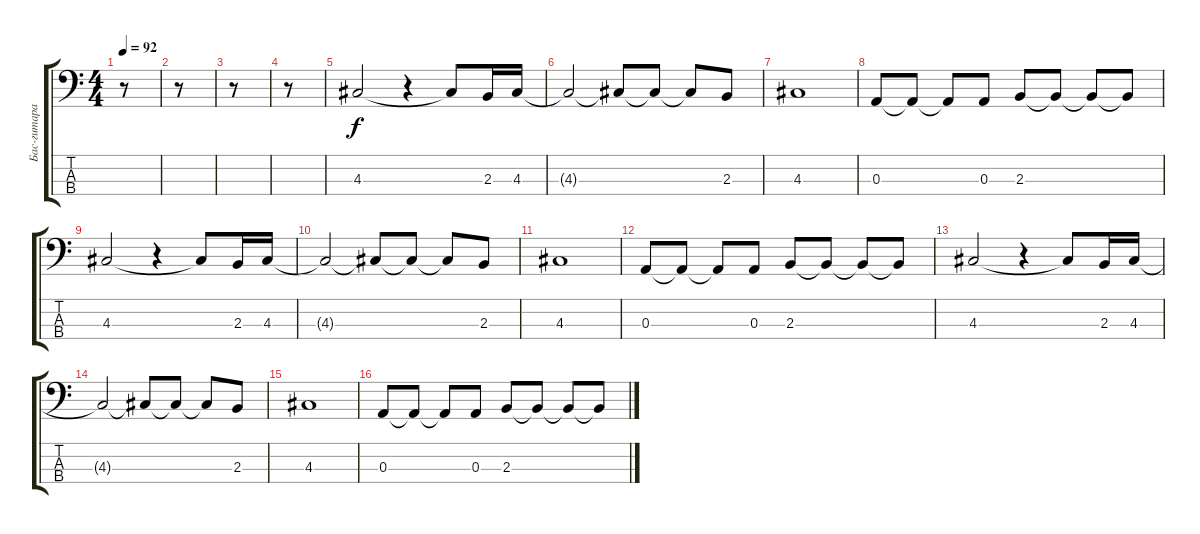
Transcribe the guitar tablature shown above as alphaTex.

\track ("Бас-гитара" "Бас-гитара") {instrument electricbassfinger}
\staff {score tabs}
\tuning (G2 D2 A1 E1) {hide}
\ts (4 4)
\tempo 92
\clef f4
\ks c
r.8{dy f instrument electricbassfinger} |
r.8 |
r.8 |
r.8 |
4.3.2 r.4 4.3{t}.8 2.3.16 4.3.16 |
4.3{t}.2 4.3{t}.8 4.3{t}.8 4.3{t}.8 2.3.8 |
4.3.1 |
0.3.8 0.3{t}.8 0.3{t}.8 0.3.8 2.3.8 2.3{t}.8 2.3{t}.8 2.3{t}.8 |
4.3.2 r.4 4.3{t}.8 2.3.16 4.3.16 |
4.3{t}.2 4.3{t}.8 4.3{t}.8 4.3{t}.8 2.3.8 |
4.3.1 |
0.3.8 0.3{t}.8 0.3{t}.8 0.3.8 2.3.8 2.3{t}.8 2.3{t}.8 2.3{t}.8 |
4.3.2 r.4 4.3{t}.8 2.3.16 4.3.16 |
4.3{t}.2 4.3{t}.8 4.3{t}.8 4.3{t}.8 2.3.8 |
4.3.1 |
0.3.8 0.3{t}.8 0.3{t}.8 0.3.8 2.3.8 2.3{t}.8 2.3{t}.8 2.3{t}.8
